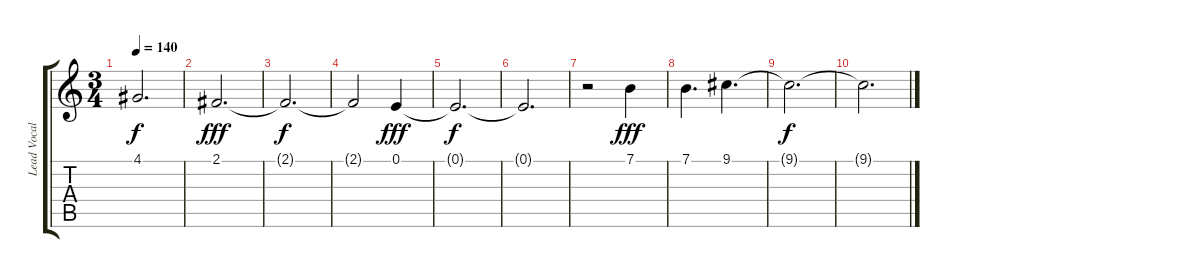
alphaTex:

\track ("Lead Vocals" "Lead Vocal") {instrument ocarina}
\staff {score tabs}
\tuning (E4 B3 G3 D3 A2 E2) {hide}
\ts (3 4)
\tempo 140
\clef g2
\ks c
4.1{t}.2{d dy f} |
2.1.2{d dy fff} |
2.1{t}.2{d dy f} |
2.1{t}.2 0.1.4{dy fff} |
0.1{t}.2{d dy f} |
0.1{t}.2{d} |
r.2 7.1.4{dy fff} |
7.1.4{d} 9.1.4{d} |
9.1{t}.2{d dy f} |
9.1{t}.2{d}
